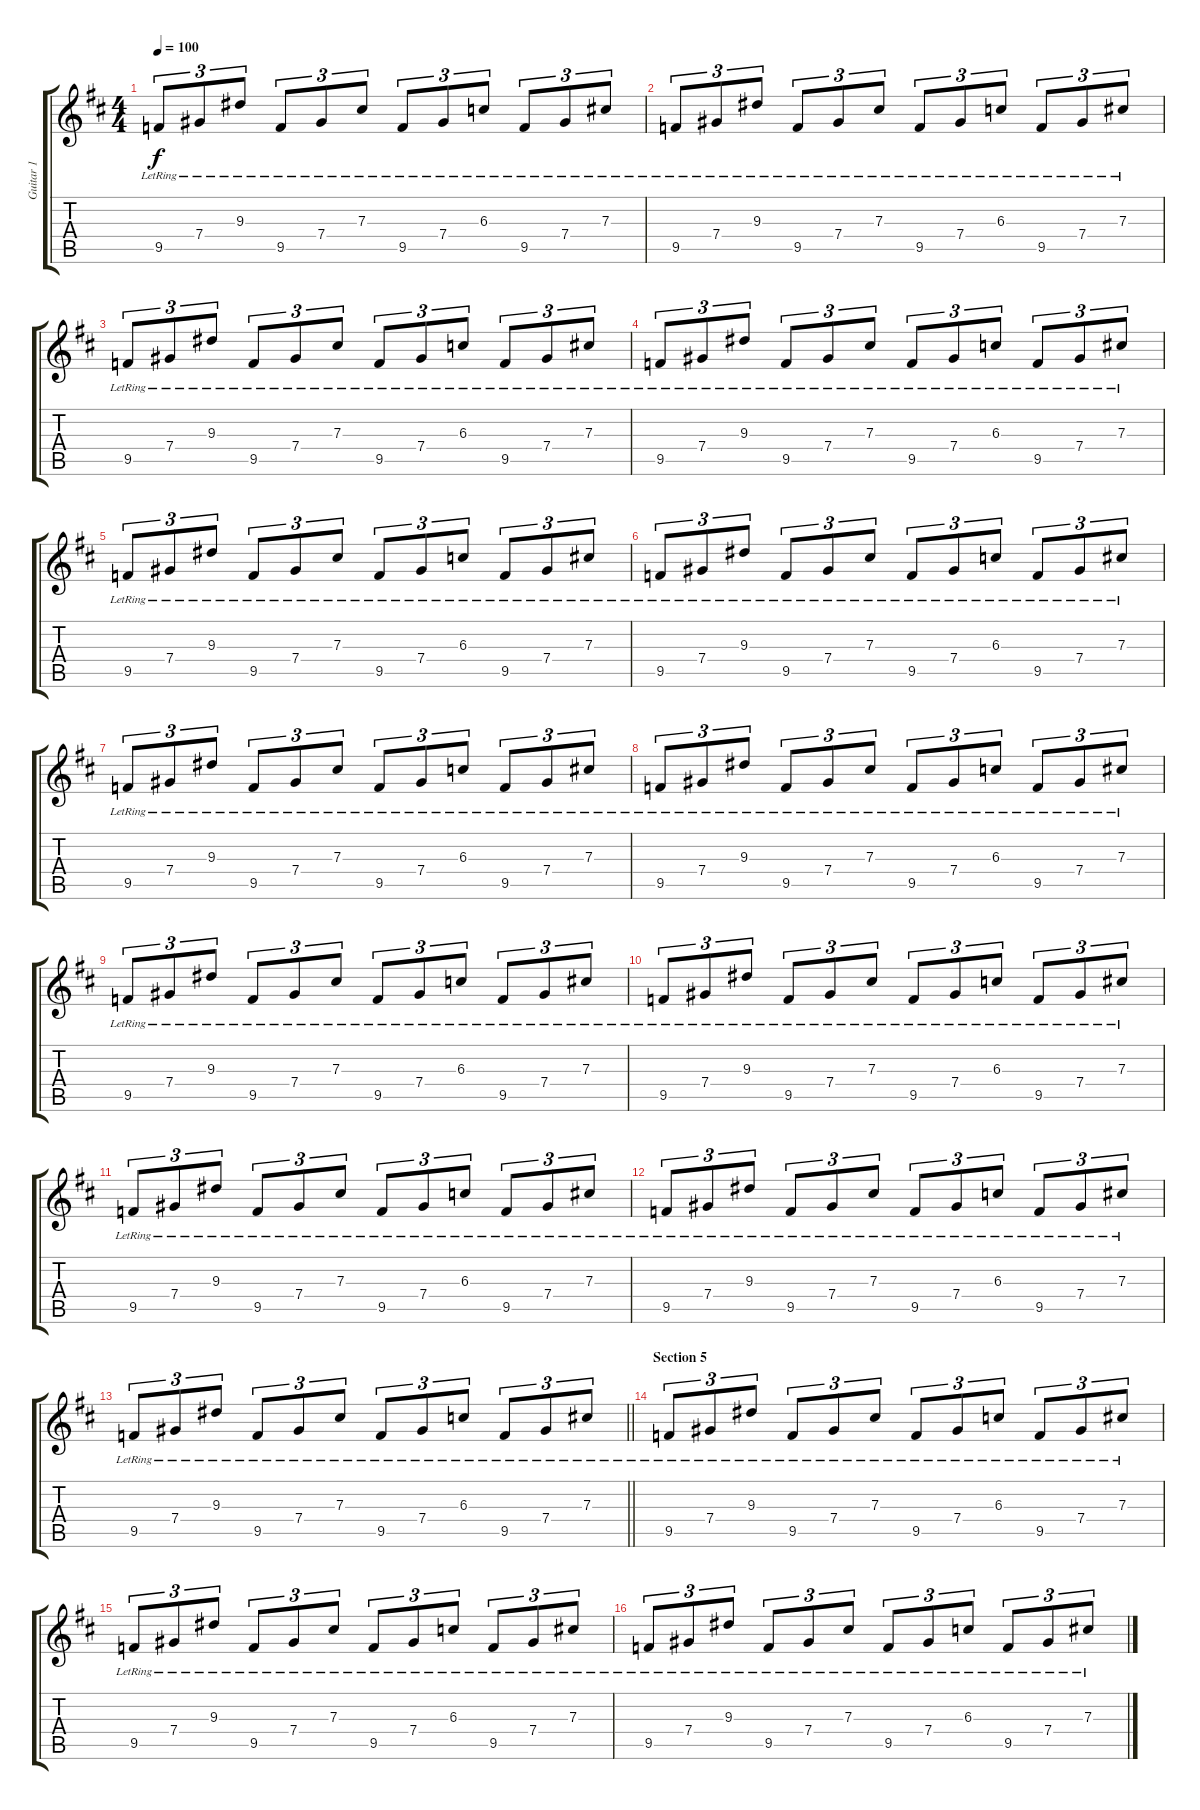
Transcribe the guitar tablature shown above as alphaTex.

\track ("Guitar 1" "Guitar 1") {instrument electricguitarclean}
\staff {score tabs}
\tuning (Eb4 Bb3 Gb3 Db3 Ab2 Eb2) {hide}
\ts (4 4)
\tempo 100
\clef g2
\ks d
9.5{lr}.8{tu (3 2) dy f} 7.4{lr}.8{tu (3 2)} 9.3{lr}.8{tu (3 2)} 9.5{lr}.8{tu (3 2)} 7.4{lr}.8{tu (3 2)} 7.3{lr}.8{tu (3 2)} 9.5{lr}.8{tu (3 2)} 7.4{lr}.8{tu (3 2)} 6.3{lr}.8{tu (3 2)} 9.5{lr}.8{tu (3 2)} 7.4{lr}.8{tu (3 2)} 7.3{lr}.8{tu (3 2)} |
9.5{lr}.8{tu (3 2)} 7.4{lr}.8{tu (3 2)} 9.3{lr}.8{tu (3 2)} 9.5{lr}.8{tu (3 2)} 7.4{lr}.8{tu (3 2)} 7.3{lr}.8{tu (3 2)} 9.5{lr}.8{tu (3 2)} 7.4{lr}.8{tu (3 2)} 6.3{lr}.8{tu (3 2)} 9.5{lr}.8{tu (3 2)} 7.4{lr}.8{tu (3 2)} 7.3{lr}.8{tu (3 2)} |
9.5{lr}.8{tu (3 2)} 7.4{lr}.8{tu (3 2)} 9.3{lr}.8{tu (3 2)} 9.5{lr}.8{tu (3 2)} 7.4{lr}.8{tu (3 2)} 7.3{lr}.8{tu (3 2)} 9.5{lr}.8{tu (3 2)} 7.4{lr}.8{tu (3 2)} 6.3{lr}.8{tu (3 2)} 9.5{lr}.8{tu (3 2)} 7.4{lr}.8{tu (3 2)} 7.3{lr}.8{tu (3 2)} |
9.5{lr}.8{tu (3 2)} 7.4{lr}.8{tu (3 2)} 9.3{lr}.8{tu (3 2)} 9.5{lr}.8{tu (3 2)} 7.4{lr}.8{tu (3 2)} 7.3{lr}.8{tu (3 2)} 9.5{lr}.8{tu (3 2)} 7.4{lr}.8{tu (3 2)} 6.3{lr}.8{tu (3 2)} 9.5{lr}.8{tu (3 2)} 7.4{lr}.8{tu (3 2)} 7.3{lr}.8{tu (3 2)} |
9.5{lr}.8{tu (3 2)} 7.4{lr}.8{tu (3 2)} 9.3{lr}.8{tu (3 2)} 9.5{lr}.8{tu (3 2)} 7.4{lr}.8{tu (3 2)} 7.3{lr}.8{tu (3 2)} 9.5{lr}.8{tu (3 2)} 7.4{lr}.8{tu (3 2)} 6.3{lr}.8{tu (3 2)} 9.5{lr}.8{tu (3 2)} 7.4{lr}.8{tu (3 2)} 7.3{lr}.8{tu (3 2)} |
9.5{lr}.8{tu (3 2)} 7.4{lr}.8{tu (3 2)} 9.3{lr}.8{tu (3 2)} 9.5{lr}.8{tu (3 2)} 7.4{lr}.8{tu (3 2)} 7.3{lr}.8{tu (3 2)} 9.5{lr}.8{tu (3 2)} 7.4{lr}.8{tu (3 2)} 6.3{lr}.8{tu (3 2)} 9.5{lr}.8{tu (3 2)} 7.4{lr}.8{tu (3 2)} 7.3{lr}.8{tu (3 2)} |
9.5{lr}.8{tu (3 2)} 7.4{lr}.8{tu (3 2)} 9.3{lr}.8{tu (3 2)} 9.5{lr}.8{tu (3 2)} 7.4{lr}.8{tu (3 2)} 7.3{lr}.8{tu (3 2)} 9.5{lr}.8{tu (3 2)} 7.4{lr}.8{tu (3 2)} 6.3{lr}.8{tu (3 2)} 9.5{lr}.8{tu (3 2)} 7.4{lr}.8{tu (3 2)} 7.3{lr}.8{tu (3 2)} |
9.5{lr}.8{tu (3 2)} 7.4{lr}.8{tu (3 2)} 9.3{lr}.8{tu (3 2)} 9.5{lr}.8{tu (3 2)} 7.4{lr}.8{tu (3 2)} 7.3{lr}.8{tu (3 2)} 9.5{lr}.8{tu (3 2)} 7.4{lr}.8{tu (3 2)} 6.3{lr}.8{tu (3 2)} 9.5{lr}.8{tu (3 2)} 7.4{lr}.8{tu (3 2)} 7.3{lr}.8{tu (3 2)} |
9.5{lr}.8{tu (3 2)} 7.4{lr}.8{tu (3 2)} 9.3{lr}.8{tu (3 2)} 9.5{lr}.8{tu (3 2)} 7.4{lr}.8{tu (3 2)} 7.3{lr}.8{tu (3 2)} 9.5{lr}.8{tu (3 2)} 7.4{lr}.8{tu (3 2)} 6.3{lr}.8{tu (3 2)} 9.5{lr}.8{tu (3 2)} 7.4{lr}.8{tu (3 2)} 7.3{lr}.8{tu (3 2)} |
9.5{lr}.8{tu (3 2)} 7.4{lr}.8{tu (3 2)} 9.3{lr}.8{tu (3 2)} 9.5{lr}.8{tu (3 2)} 7.4{lr}.8{tu (3 2)} 7.3{lr}.8{tu (3 2)} 9.5{lr}.8{tu (3 2)} 7.4{lr}.8{tu (3 2)} 6.3{lr}.8{tu (3 2)} 9.5{lr}.8{tu (3 2)} 7.4{lr}.8{tu (3 2)} 7.3{lr}.8{tu (3 2)} |
9.5{lr}.8{tu (3 2)} 7.4{lr}.8{tu (3 2)} 9.3{lr}.8{tu (3 2)} 9.5{lr}.8{tu (3 2)} 7.4{lr}.8{tu (3 2)} 7.3{lr}.8{tu (3 2)} 9.5{lr}.8{tu (3 2)} 7.4{lr}.8{tu (3 2)} 6.3{lr}.8{tu (3 2)} 9.5{lr}.8{tu (3 2)} 7.4{lr}.8{tu (3 2)} 7.3{lr}.8{tu (3 2)} |
9.5{lr}.8{tu (3 2)} 7.4{lr}.8{tu (3 2)} 9.3{lr}.8{tu (3 2)} 9.5{lr}.8{tu (3 2)} 7.4{lr}.8{tu (3 2)} 7.3{lr}.8{tu (3 2)} 9.5{lr}.8{tu (3 2)} 7.4{lr}.8{tu (3 2)} 6.3{lr}.8{tu (3 2)} 9.5{lr}.8{tu (3 2)} 7.4{lr}.8{tu (3 2)} 7.3{lr}.8{tu (3 2)} |
\barLineRight lightlight
9.5{lr}.8{tu (3 2)} 7.4{lr}.8{tu (3 2)} 9.3{lr}.8{tu (3 2)} 9.5{lr}.8{tu (3 2)} 7.4{lr}.8{tu (3 2)} 7.3{lr}.8{tu (3 2)} 9.5{lr}.8{tu (3 2)} 7.4{lr}.8{tu (3 2)} 6.3{lr}.8{tu (3 2)} 9.5{lr}.8{tu (3 2)} 7.4{lr}.8{tu (3 2)} 7.3{lr}.8{tu (3 2)} |
\section ("" "Section 5")
9.5{lr}.8{tu (3 2) volume 14} 7.4{lr}.8{tu (3 2)} 9.3{lr}.8{tu (3 2)} 9.5{lr}.8{tu (3 2)} 7.4{lr}.8{tu (3 2)} 7.3{lr}.8{tu (3 2)} 9.5{lr}.8{tu (3 2)} 7.4{lr}.8{tu (3 2)} 6.3{lr}.8{tu (3 2)} 9.5{lr}.8{tu (3 2)} 7.4{lr}.8{tu (3 2)} 7.3{lr}.8{tu (3 2)} |
9.5{lr}.8{tu (3 2)} 7.4{lr}.8{tu (3 2)} 9.3{lr}.8{tu (3 2)} 9.5{lr}.8{tu (3 2)} 7.4{lr}.8{tu (3 2)} 7.3{lr}.8{tu (3 2)} 9.5{lr}.8{tu (3 2)} 7.4{lr}.8{tu (3 2)} 6.3{lr}.8{tu (3 2)} 9.5{lr}.8{tu (3 2)} 7.4{lr}.8{tu (3 2)} 7.3{lr}.8{tu (3 2)} |
9.5{lr}.8{tu (3 2)} 7.4{lr}.8{tu (3 2)} 9.3{lr}.8{tu (3 2)} 9.5{lr}.8{tu (3 2)} 7.4{lr}.8{tu (3 2)} 7.3{lr}.8{tu (3 2)} 9.5{lr}.8{tu (3 2)} 7.4{lr}.8{tu (3 2)} 6.3{lr}.8{tu (3 2)} 9.5{lr}.8{tu (3 2)} 7.4{lr}.8{tu (3 2)} 7.3{lr}.8{tu (3 2)}
